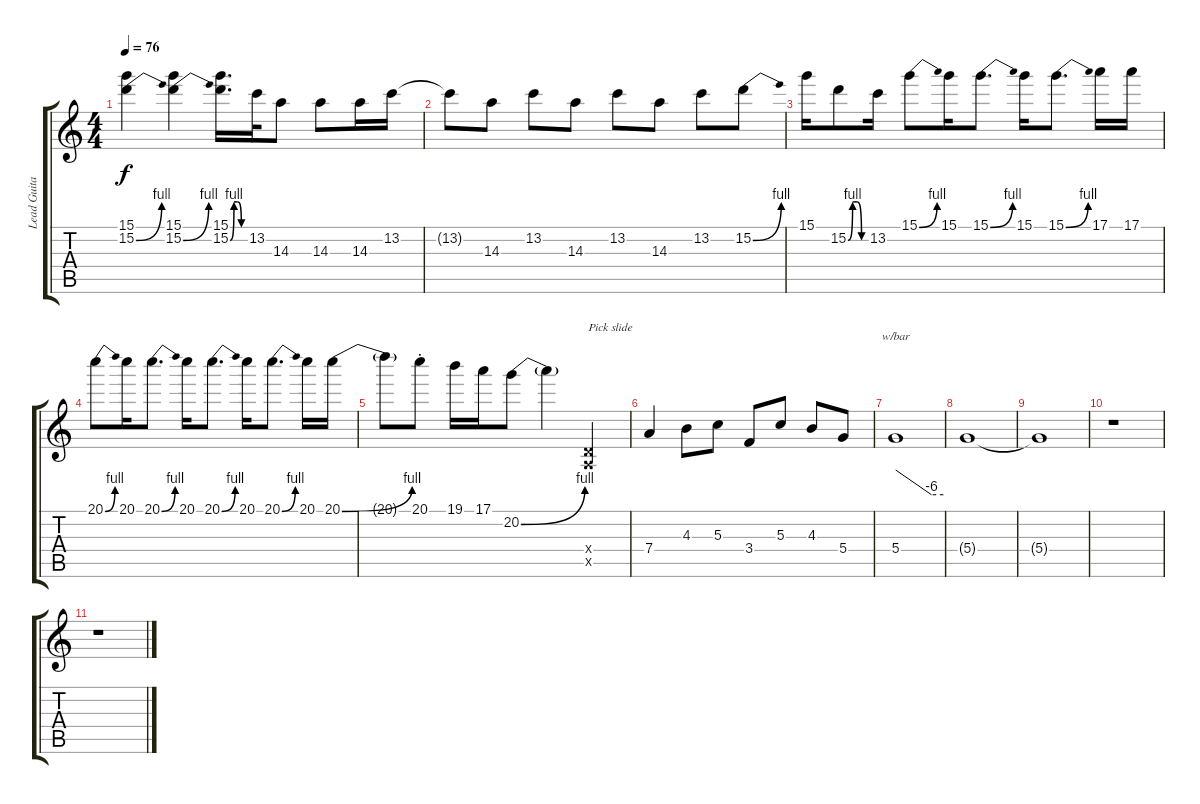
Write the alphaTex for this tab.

\track ("Lead Guitar" "Lead Guita") {instrument distortionguitar}
\staff {score tabs}
\tuning (E4 B3 G3 D3 A2 E2) {hide}
\ts (4 4)
\tempo 76
\clef g2
\ks c
(15.1 15.2{be (bend 0 0 60 4)}).4{dy f} (15.1 15.2{be (bend 0 0 60 4)}).4 (15.1 15.2{be (custom 0 0 15 4 30 4 45 0 60 0)}).16{d} 13.2.32 14.3.8 14.3.8 14.3.16 13.2.16 |
13.2{t}.8 14.3.8 13.2.8 14.3.8 13.2.8 14.3.8 13.2.8 15.2{be (bend 0 0 60 4)}.8 |
15.1.16 15.2{be (custom 0 0 15 4 30 4 45 0 60 0)}.8 13.2.16 15.1{be (bend 0 0 60 4)}.8 15.1.16 15.1{be (bend 0 0 60 4)}.8{d} 15.1.16 15.1{be (bend 0 0 60 4)}.8{d} 17.1.16 17.1.16 |
20.1{be (bend 0 0 60 4)}.8 20.1.16 20.1{be (bend 0 0 60 4)}.8{d} 20.1.16 20.1{be (bend 0 0 60 4)}.8{d} 20.1.16 20.1{be (bend 0 0 60 4)}.8{d} 20.1.16 20.1{be (bend 0 0 60 4)}.16 |
20.1{t}.8 20.1{st}.8 19.1.16 17.1.16 20.2{be (bend 0 0 60 4)}.8 20.2{t}.4 (0.4{x} 0.5{x}).4{txt "Pick slide"} |
7.4.4 4.3.8 5.3.8 3.4.8 5.3.8 4.3.8 5.4.8 |
5.4.1{tbe (custom default 0 0 45 -24 60 -24)} |
5.4{t}.1{volume 0} |
5.4{t}.1 |
r.1 |
r.1
